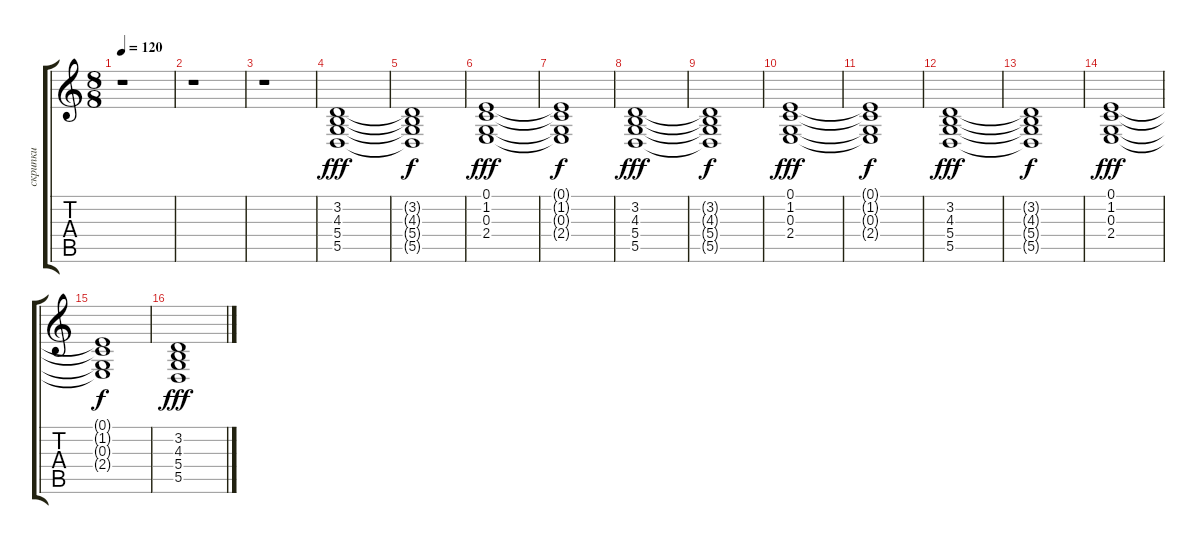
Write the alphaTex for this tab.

\track ("скрипки" "скрипки") {instrument synthstrings1}
\staff {score tabs}
\tuning (E4 B3 G3 D3 A2 E2) {hide}
\ts (8 8)
\tempo 120
\clef g2
\ks c
r.1{dy f} |
r.1 |
r.1 |
(3.2 4.3 5.4 5.5).1{dy fff} |
(3.2{t} 4.3{t} 5.4{t} 5.5{t}).1{dy f} |
(0.1 1.2 0.3 2.4).1{dy fff} |
(0.1{t} 1.2{t} 0.3{t} 2.4{t}).1{dy f} |
(3.2 4.3 5.4 5.5).1{dy fff} |
(3.2{t} 4.3{t} 5.4{t} 5.5{t}).1{dy f} |
(0.1 1.2 0.3 2.4).1{dy fff} |
(0.1{t} 1.2{t} 0.3{t} 2.4{t}).1{dy f} |
(3.2 4.3 5.4 5.5).1{dy fff} |
(3.2{t} 4.3{t} 5.4{t} 5.5{t}).1{dy f} |
(0.1 1.2 0.3 2.4).1{dy fff volume 9} |
(0.1{t} 1.2{t} 0.3{t} 2.4{t}).1{dy f} |
(3.2 4.3 5.4 5.5).1{dy fff volume 6}
